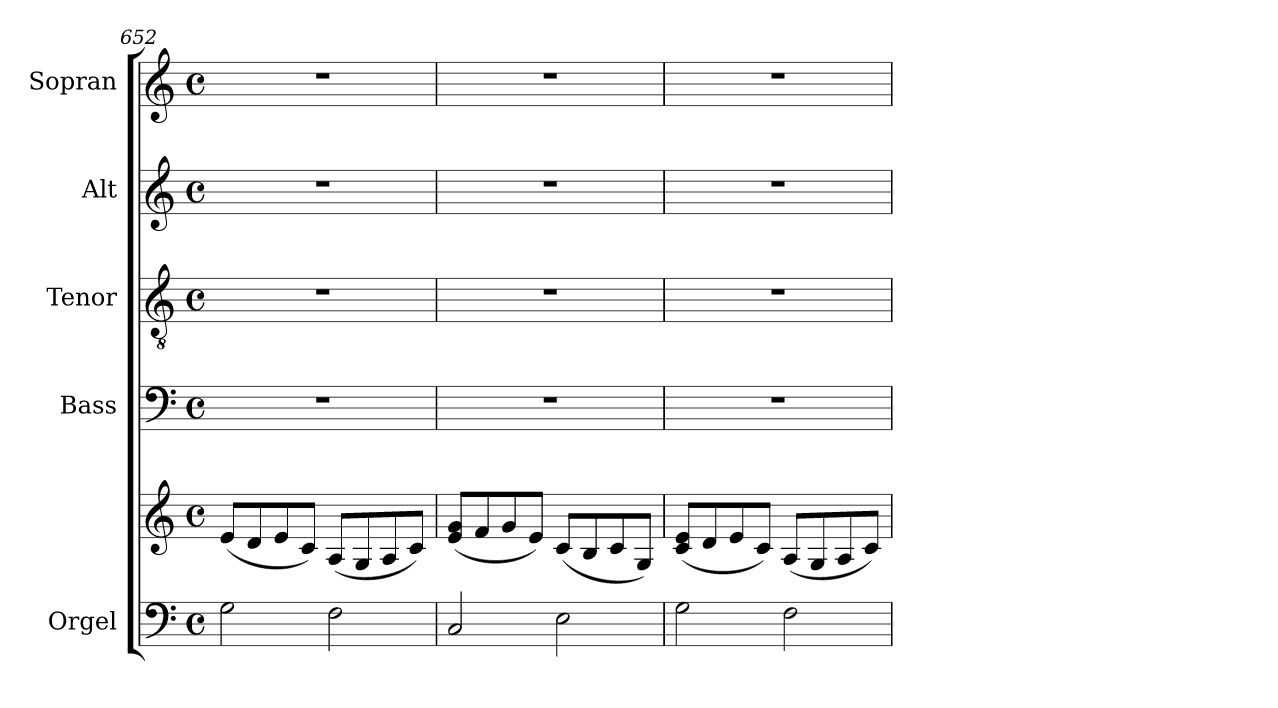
**kern	**kern	**kern	**kern	**kern	**kern
*part5	*part5	*part4	*part3	*part2	*part1
*staff6	*staff5	*staff4	*staff3	*staff2	*staff1
*I"Orgel	*	*I"Bass	*I"Tenor	*I"Alt	*I"Sopran
*I'Org.	*	*I'B.	*I'T.	*I'A.	*I'S.
*clefF4	*clefG2	*clefF4	*clefGv2	*clefG2	*clefG2
*k[]	*k[]	*k[]	*k[]	*k[]	*k[]
*C:	*C:	*C:	*C:	*C:	*C:
*M4/4	*M4/4	*M4/4	*M4/4	*M4/4	*M4/4
*met(c)	*met(c)	*met(c)	*met(c)	*met(c)	*met(c)
=652	=652	=652	=652	=652	=652
2G\	(<8e/L	1r	1r	1r	1r
.	8d/	.	.	.	.
.	8e/	.	.	.	.
.	8c/J)	.	.	.	.
2F\	(<8A/L	.	.	.	.
.	8G/	.	.	.	.
.	8A/	.	.	.	.
.	8c/J)	.	.	.	.
=653	=653	=653	=653	=653	=653
2C/	(<8e/ 8g/L	1r	1r	1r	1r
.	8f/	.	.	.	.
.	8g/	.	.	.	.
.	8e/J)	.	.	.	.
2E\	(<8c/L	.	.	.	.
.	8B/	.	.	.	.
.	8c/	.	.	.	.
.	8G/J)	.	.	.	.
=654	=654	=654	=654	=654	=654
2G\	(<8c/ 8e/L	1r	1r	1r	1r
.	8d/	.	.	.	.
.	8e/	.	.	.	.
.	8c/J)	.	.	.	.
2F\	(<8A/L	.	.	.	.
.	8G/	.	.	.	.
.	8A/	.	.	.	.
.	8c/J)	.	.	.	.
=	=	=	=	=	=
*-	*-	*-	*-	*-	*-
